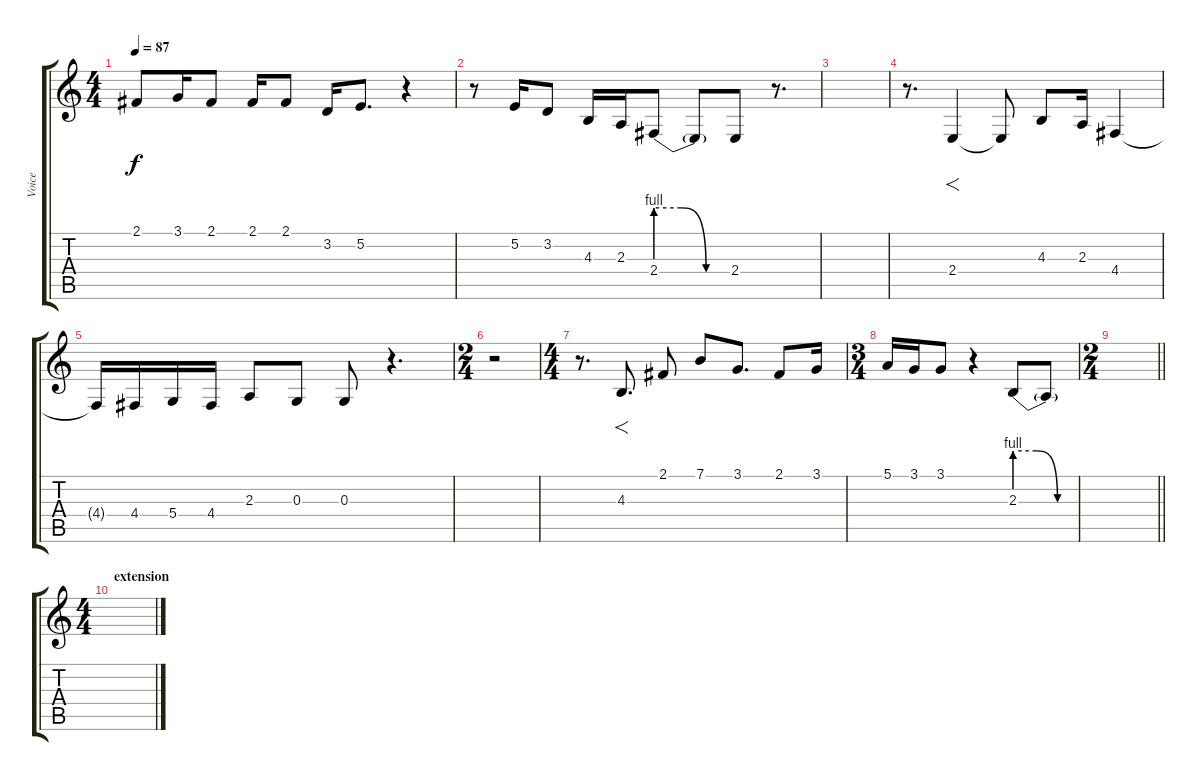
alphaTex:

\track ("Voice" "Voice") {instrument lead2sawtooth}
\staff {score tabs}
\tuning (E4 B3 G3 D3 A2 D2) {hide}
\ts (4 4)
\tempo 87
\clef g2
\ks c
2.1.8{dy f} 3.1.16 2.1.8 2.1.16 2.1.8 3.2.16 5.2.8{d} r.4 |
r.8 5.2.16 3.2.8 4.3.16 2.3.16 2.4{be (custom 0 4 20 4 40 0 60 0)}.8 2.4{t}.8 2.4.8 r.8{d} |
|
r.8{d} 2.4.4{f} 2.4{t}.8 4.3.8 2.3.16 4.4.4 |
4.4{t}.16 4.4.16 5.4.16 4.4.16 2.3.8 0.3.8 0.3.8 r.4{d} |
\ts (2 4)
r.2 |
\ts (4 4)
r.8{d} 4.3.8{f d} 2.1.8 7.1.8 3.1.8{d} 2.1.8 3.1.16 |
\ts (3 4)
5.1.16 3.1.16 3.1.8 r.4 2.3{be (custom 0 4 20 4 40 0 60 0)}.8 2.3{t}.8 |
\ts (2 4)
\barLineRight lightlight
|
\ts (4 4)
\section ("" "extension")
